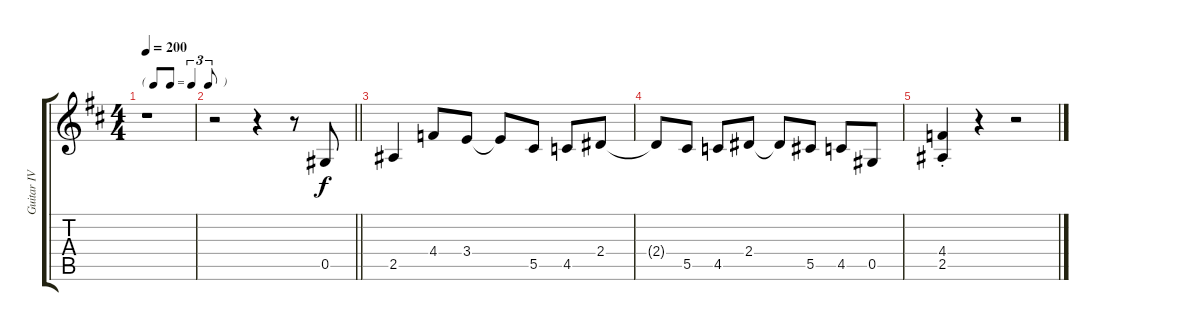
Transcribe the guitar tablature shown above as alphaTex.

\track ("Guitar IV " "Guitar IV ") {instrument distortionguitar}
\staff {score tabs}
\tuning (Eb4 Bb3 Gb3 Db3 Ab2 Eb2) {hide}
\ts (4 4)
\tf triplet8th
\tempo 200
\clef g2
\ks d
r.1{dy f} |
\barLineRight lightlight
r.2 r.4 r.8 0.5.8 |
2.5.4 4.4.8 3.4.8 3.4{t}.8 5.5.8 4.5.8 2.4.8 |
2.4{t}.8 5.5.8 4.5.8 2.4.8 2.4{t}.8 5.5.8 4.5.8 0.5.8 |
(4.4{st} 2.5).4 r.4 r.2
